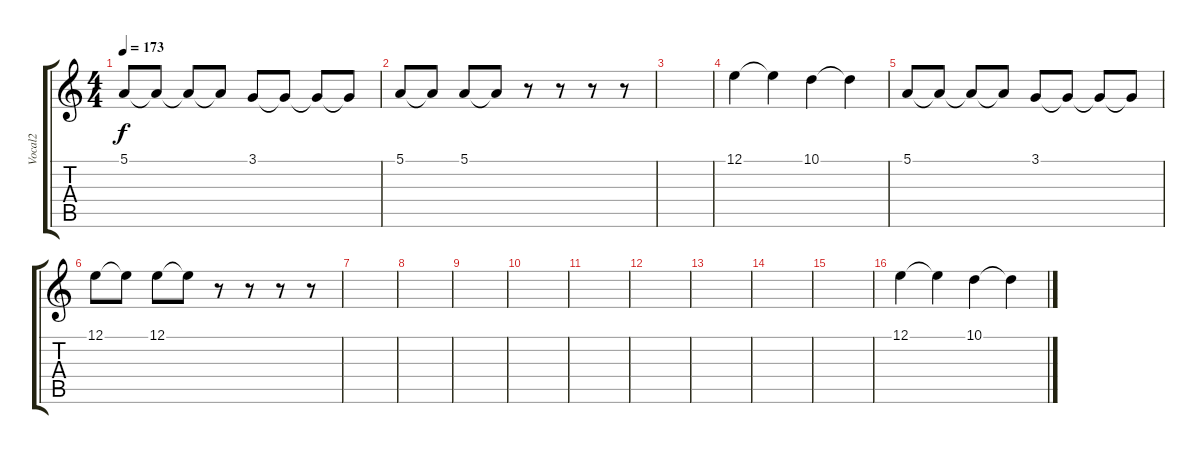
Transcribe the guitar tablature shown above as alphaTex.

\track ("Vocal2" "Vocal2") {instrument harmonica}
\staff {score tabs}
\tuning (E4 B3 G3 D3 A2 E2) {hide}
\ts (4 4)
\tempo 173
\clef g2
\ks c
5.1.8{dy f} 5.1{t}.8 5.1{t}.8 5.1{t}.8 3.1.8 3.1{t}.8 3.1{t}.8 3.1{t}.8 |
5.1.8 5.1{t}.8 5.1.8 5.1{t}.8 r.8 r.8 r.8 r.8 |
|
12.1.4 12.1{t}.4 10.1.4 10.1{t}.4 |
5.1.8 5.1{t}.8 5.1{t}.8 5.1{t}.8 3.1.8 3.1{t}.8 3.1{t}.8 3.1{t}.8 |
12.1.8 12.1{t}.8 12.1.8 12.1{t}.8 r.8 r.8 r.8 r.8 |
|
|
|
|
|
|
|
|
|
12.1.4 12.1{t}.4 10.1.4 10.1{t}.4
